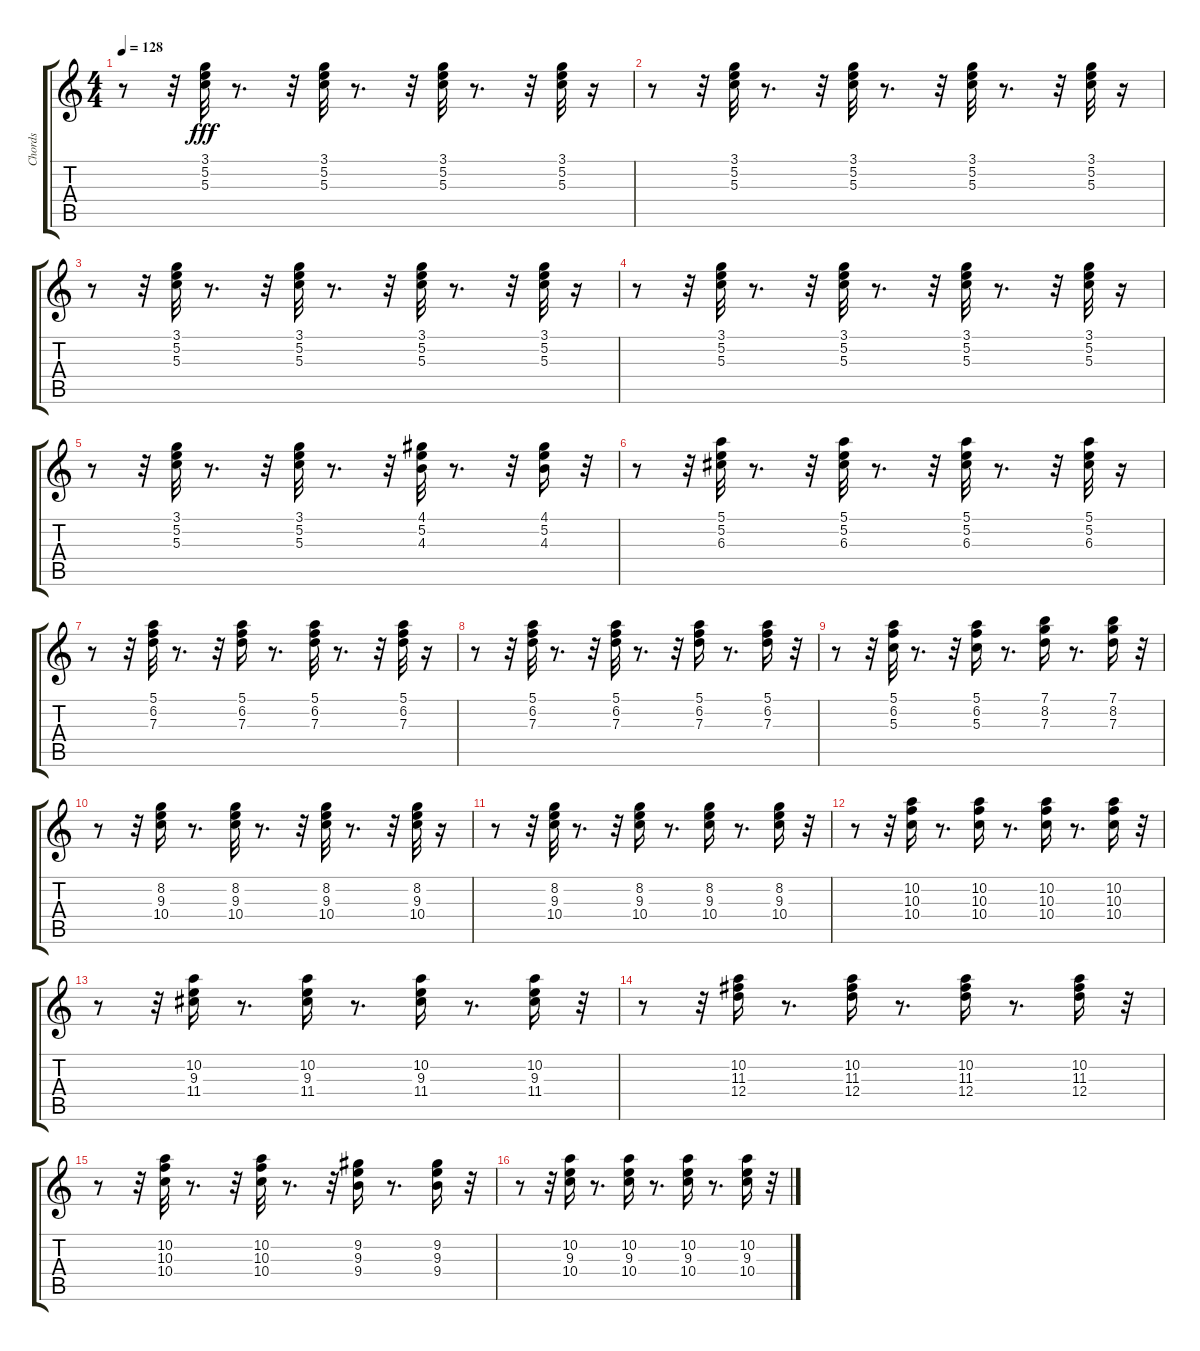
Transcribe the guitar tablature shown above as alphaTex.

\track ("Chords" "Chords") {instrument acousticguitarsteel}
\staff {score tabs}
\tuning (E4 B3 G3 D3 A2 E2) {hide}
\ts (4 4)
\tempo 128
\clef g2
\ks c
r.8{dy fff instrument acousticguitarsteel} r.32 (3.1 5.2 5.3).32 r.8{d} r.32 (3.1 5.2 5.3).32 r.8{d} r.32 (3.1 5.2 5.3).32 r.8{d} r.32 (3.1 5.2 5.3).32 r.16 |
r.8 r.32 (3.1 5.2 5.3).32 r.8{d} r.32 (3.1 5.2 5.3).32 r.8{d} r.32 (3.1 5.2 5.3).32 r.8{d} r.32 (3.1 5.2 5.3).32 r.16 |
r.8 r.32 (3.1 5.2 5.3).32 r.8{d} r.32 (3.1 5.2 5.3).32 r.8{d} r.32 (3.1 5.2 5.3).32 r.8{d} r.32 (3.1 5.2 5.3).32 r.16 |
r.8 r.32 (3.1 5.2 5.3).32 r.8{d} r.32 (3.1 5.2 5.3).32 r.8{d} r.32 (3.1 5.2 5.3).32 r.8{d} r.32 (3.1 5.2 5.3).32 r.16 |
r.8 r.32 (3.1 5.2 5.3).32 r.8{d} r.32 (3.1 5.2 5.3).32 r.8{d} r.32 (4.1 5.2 4.3).32 r.8{d} r.32 (4.1 5.2 4.3).16 r.32 |
r.8 r.32 (5.1 5.2 6.3).32 r.8{d} r.32 (5.1 5.2 6.3).32 r.8{d} r.32 (5.1 5.2 6.3).32 r.8{d} r.32 (5.1 5.2 6.3).32 r.16 |
r.8 r.32 (5.1 6.2 7.3).32 r.8{d} r.32 (5.1 6.2 7.3).16 r.8{d} (5.1 6.2 7.3).32 r.8{d} r.32 (5.1 6.2 7.3).32 r.16 |
r.8 r.32 (5.1 6.2 7.3).32 r.8{d} r.32 (5.1 6.2 7.3).32 r.8{d} r.32 (5.1 6.2 7.3).16 r.8{d} (5.1 6.2 7.3).16 r.32 |
r.8 r.32 (5.1 6.2 5.3).32 r.8{d} r.32 (5.1 6.2 5.3).16 r.8{d} (7.1 8.2 7.3).16 r.8{d} (7.1 8.2 7.3).16 r.32 |
r.8 r.32 (8.2 9.3 10.4).16 r.8{d} (8.2 9.3 10.4).32 r.8{d} r.32 (8.2 9.3 10.4).32 r.8{d} r.32 (8.2 9.3 10.4).32 r.16 |
r.8 r.32 (8.2 9.3 10.4).32 r.8{d} r.32 (8.2 9.3 10.4).16 r.8{d} (8.2 9.3 10.4).16 r.8{d} (8.2 9.3 10.4).16 r.32 |
r.8 r.32 (10.2 10.3 10.4).16 r.8{d} (10.2 10.3 10.4).16 r.8{d} (10.2 10.3 10.4).16 r.8{d} (10.2 10.3 10.4).16 r.32 |
r.8 r.32 (10.2 9.3 11.4).16 r.8{d} (10.2 9.3 11.4).16 r.8{d} (10.2 9.3 11.4).16 r.8{d} (10.2 9.3 11.4).16 r.32 |
r.8 r.32 (10.2 11.3 12.4).16 r.8{d} (10.2 11.3 12.4).16 r.8{d} (10.2 11.3 12.4).16 r.8{d} (10.2 11.3 12.4).16 r.32 |
r.8 r.32 (10.2 10.3 10.4).32 r.8{d} r.32 (10.2 10.3 10.4).32 r.8{d} r.32 (9.2 9.3 9.4).16 r.8{d} (9.2 9.3 9.4).16 r.32 |
r.8 r.32 (10.2 9.3 10.4).16 r.8{d} (10.2 9.3 10.4).16 r.8{d} (10.2 9.3 10.4).16 r.8{d} (10.2 9.3 10.4).16 r.32
